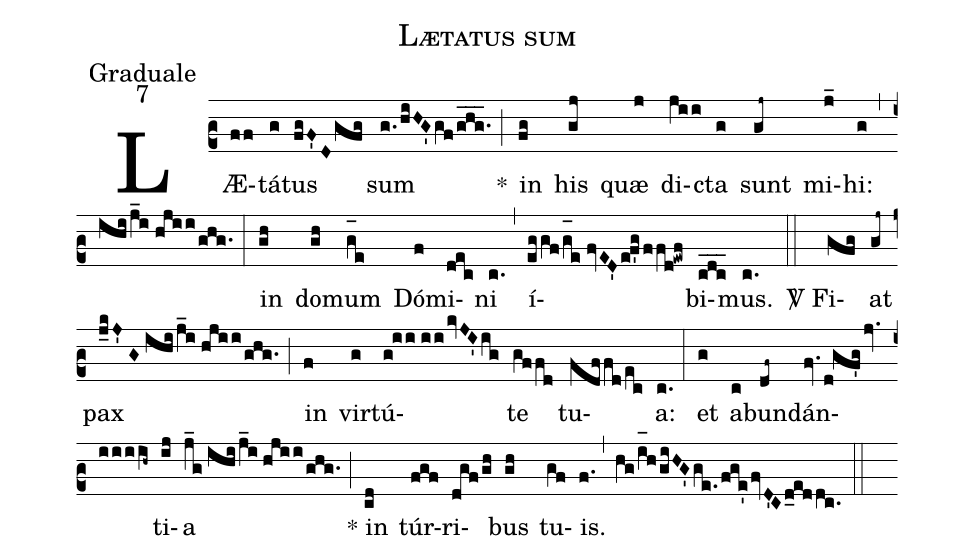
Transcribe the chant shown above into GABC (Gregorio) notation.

name:Lætatus sum;
office-part:Graduale;
mode:7;
%%
(c2) LÆ(ff)tá(g)tus(fgF'Dgfg) sum(g./hiHG'gf/ghg.___) <clear>*(;) in(fg) his(gj) quæ(j) di(jii)cta(g) sunt(gj~) mi(j_)hi:(g) (,) (ihij_i//hjii/ghg.) (:) in(gh) do(gh)mum(g_[oh:h]e) Dó(f)mi(dec)ni(c.) (,) í(eggf/g_[oh:h]e//fvED'ef'gffd!ewf)bi(cdc___)mus.(c.) (::) <sp>V/</sp> Fi(gfg)at(gj~) pax(j_kJ'//G//ihij_i//hjii/ghg.) (;) in(f) vir(g)tú(g!ii//iikvJI'ig)te(gffd) tu(fdffd/ec)a:(c.) (:) et(g) a(c)bun(df~)dán(fv.d!gf'gjv.iiiih~)ti(ij)a(j_g//ihij_i//hjii/ghg.) (;) * in(cd) túr(fgf)ri(dgf/gh)bus(gh) tu(gf)is.(f.) (,) (hg/i_[oh:h]hgiHG'ge./fge'fvD'Cd_eddc.) (::)
